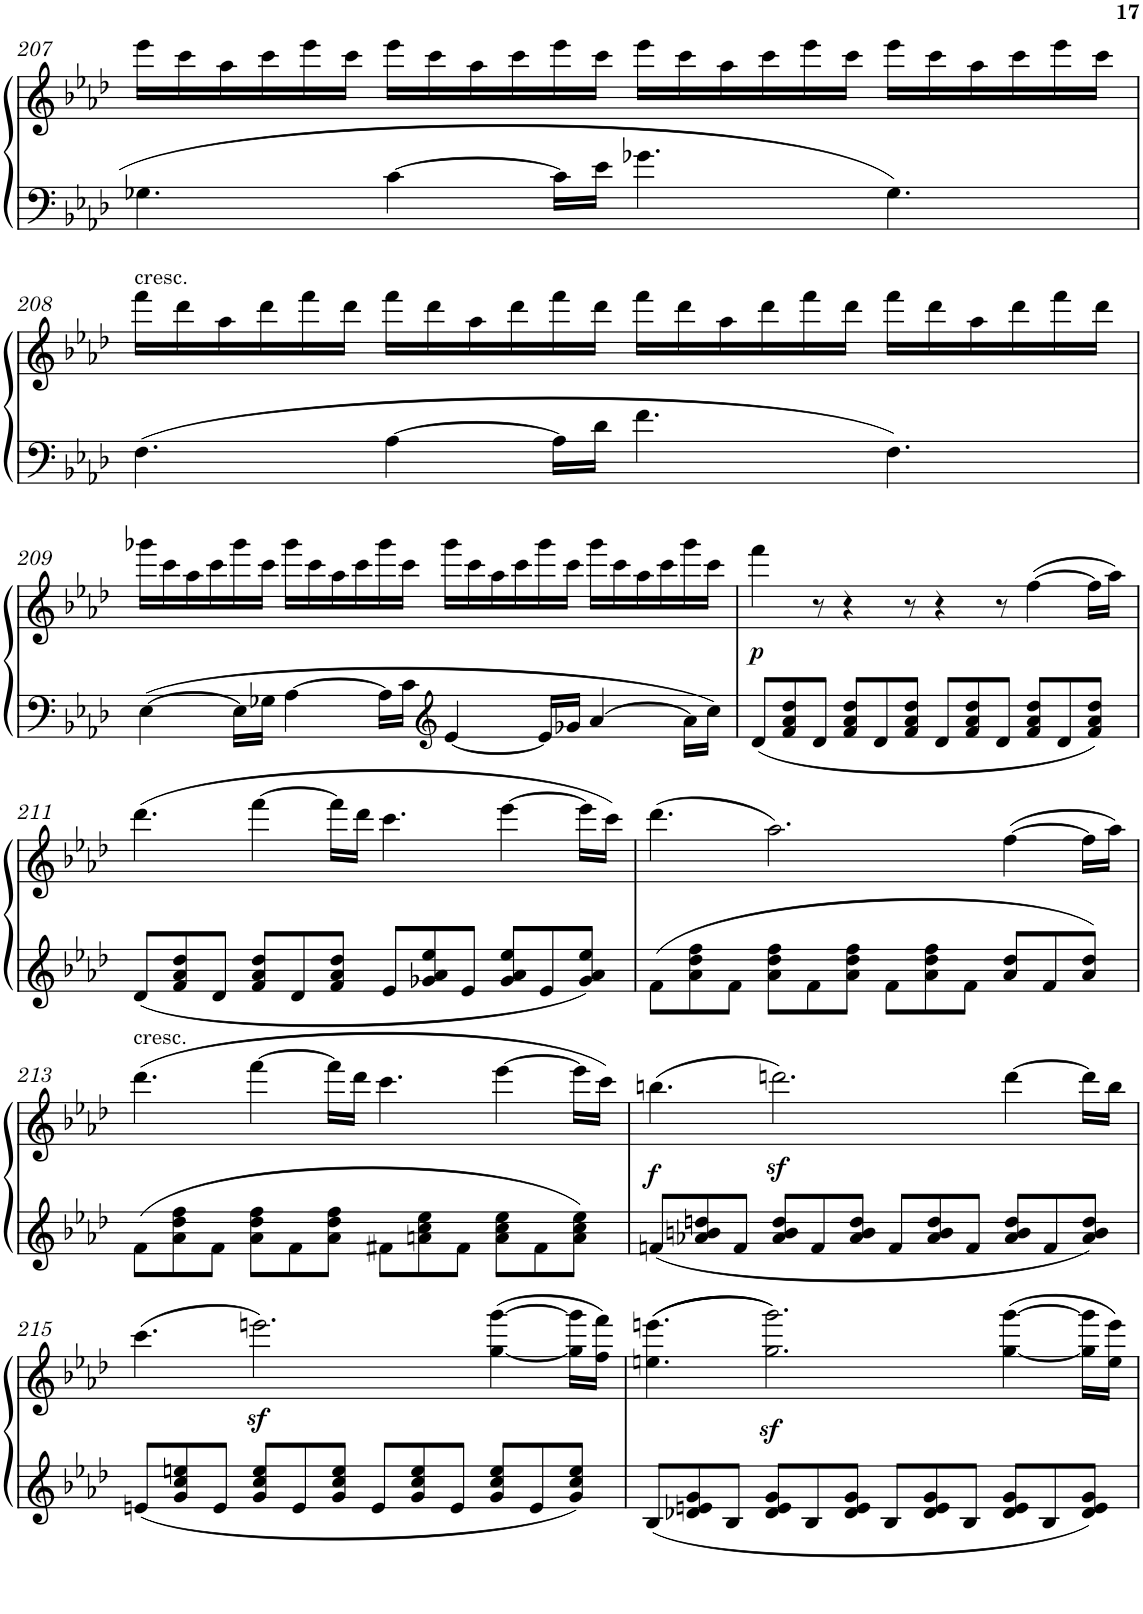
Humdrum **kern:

**kern	**kern	**dynam
*part1	*part1	*part1
*staff2	*staff1	*staff1/2
*I"Piano	*	*
*I'Pno	*	*
!!LO:PB:g=z
*clefF4	*clefG2	*
*k[b-e-a-d-]	*k[b-e-a-d-]	*
*A-:	*A-:	*
*M12/8	*M12/8	*
=207	=207	=207
4.G-X\	16eee-\LL	.
.	16ccc\	.
.	16aa-\	.
.	16ccc\	.
.	16eee-\	.
.	16ccc\JJ	.
[4c\	16eee-\LL	.
.	16ccc\	.
.	16aa-\	.
.	16ccc\	.
16c\LL]	16eee-\	.
16e-\JJ	16ccc\JJ	.
4.g-X\	16eee-\LL	.
.	16ccc\	.
.	16aa-\	.
.	16ccc\	.
.	16eee-\	.
.	16ccc\JJ	.
4.G-\	16eee-\LL	.
.	16ccc\	.
.	16aa-\	.
.	16ccc\	.
.	16eee-\	.
.	16ccc\JJ	.
!!LO:LB:g=z
=208	=208	=208
!	!LO:TX:a:t=cresc.	!
4.F\	16fff\LL	.
.	16ddd-\	.
.	16aa-\	.
.	16ddd-\	.
.	16fff\	.
.	16ddd-\JJ	.
[4A-\	16fff\LL	.
.	16ddd-\	.
.	16aa-\	.
.	16ddd-\	.
16A-\LL]	16fff\	.
16d-\JJ	16ddd-\JJ	.
4.f\	16fff\LL	.
.	16ddd-\	.
.	16aa-\	.
.	16ddd-\	.
.	16fff\	.
.	16ddd-\JJ	.
4.F\	16fff\LL	.
.	16ddd-\	.
.	16aa-\	.
.	16ddd-\	.
.	16fff\	.
.	16ddd-\JJ	.
!!LO:LB:g=z
=209	=209	=209
[4E-\	16ggg-X\LL	.
.	16ccc\	.
.	16aa-\	.
.	16ccc\	.
16E-\LL]	16ggg-\	.
16G-X\JJ	16ccc\JJ	.
[4A-\	16ggg-\LL	.
.	16ccc\	.
.	16aa-\	.
.	16ccc\	.
16A-\LL]	16ggg-\	.
16c\JJ	16ccc\JJ	.
*clefG2	*	*
[4e-/	16ggg-\LL	.
.	16ccc\	.
.	16aa-\	.
.	16ccc\	.
16e-/LL]	16ggg-\	.
16g-X/JJ	16ccc\JJ	.
[4a-/	16ggg-\LL	.
.	16ccc\	.
.	16aa-\	.
.	16ccc\	.
16a-\LL]	16ggg-\	.
16cc\JJ	16ccc\JJ	.
=210	=210	=210
!	!	!LO:DY:b
8d-/L	4fff\	p
8f/ 8a-/ 8dd-/	.	.
8d-/J	8r	.
8f/ 8a-/ 8dd-/L	4r	.
8d-/	.	.
8f/ 8a-/ 8dd-/J	8r	.
8d-/L	4r	.
8f/ 8a-/ 8dd-/	.	.
8d-/J	8r	.
8f/ 8a-/ 8dd-/L	(>[4ff\	.
8d-/	.	.
8f/ 8a-/ 8dd-/J	16ff\LL]	.
.	16aa-\JJ)	.
!!LO:LB:g=z
=211	=211	=211
8d-/L	(>4.ddd-\	.
8f/ 8a-/ 8dd-/	.	.
8d-/J	.	.
8f/ 8a-/ 8dd-/L	[4fff\	.
8d-/	.	.
8f/ 8a-/ 8dd-/J	16fff\LL]	.
.	16ddd-\JJ	.
8e-/L	4.ccc\	.
8g-X/ 8a-/ 8ee-/	.	.
8e-/J	.	.
8g-/ 8a-/ 8ee-/L	[4eee-\	.
8e-/	.	.
8g-/ 8a-/ 8ee-/J	16eee-\LL]	.
.	16ccc\JJ)	.
=212	=212	=212
8f\L	(>4.ddd-\	.
8a-\ 8dd-\ 8ff\	.	.
8f\J	.	.
8a-\ 8dd-\ 8ff\L	2.aa-\)	.
8f\	.	.
8a-\ 8dd-\ 8ff\J	.	.
8f\L	.	.
8a-\ 8dd-\ 8ff\	.	.
8f\J	.	.
8a-/ 8dd-/L	(>[4ff\	.
8f/	.	.
8a-/ 8dd-/J	16ff\LL]	.
.	16aa-\JJ)	.
!!LO:LB:g=z
=213	=213	=213
!	!LO:TX:a:t=cresc.	!
8f\L	(>4.ddd-\	.
8a-\ 8dd-\ 8ff\	.	.
8f\J	.	.
8a-\ 8dd-\ 8ff\L	[4fff\	.
8f\	.	.
8a-\ 8dd-\ 8ff\J	16fff\LL]	.
.	16ddd-\JJ	.
8f#X\L	4.ccc\	.
8an\ 8cc\ 8ee-\	.	.
8f#\J	.	.
8a\ 8cc\ 8ee-\L	[4eee-\	.
8f#\	.	.
8a\ 8cc\ 8ee-\J	16eee-\LL]	.
.	16ccc\JJ)	.
=214	=214	=214
!	!	!LO:DY:b
8fn/L	(>4.bbn\	f
8a-X/ 8bn/ 8ddn/	.	.
8f/J	.	.
8a-/ 8b/ 8dd/L	2.dddnz<\)	.
8f/	.	.
8a-/ 8b/ 8dd/J	.	.
8f/L	.	.
8a-/ 8b/ 8dd/	.	.
8f/J	.	.
8a-/ 8b/ 8dd/L	[4ddd\	.
8f/	.	.
8a-/ 8b/ 8dd/J	16ddd\LL]	.
.	16bb\JJ	.
!!LO:LB:g=z
=215	=215	=215
8en/L	(>4.ccc\	.
8g/ 8cc/ 8een/	.	.
8e/J	.	.
8g/ 8cc/ 8ee/L	2.eeenz<\)	.
8e/	.	.
8g/ 8cc/ 8ee/J	.	.
8e/L	.	.
8g/ 8cc/ 8ee/	.	.
8e/J	.	.
8g/ 8cc/ 8ee/L	(>[4gg\ [4ggg\	.
8e/	.	.
8g/ 8cc/ 8ee/J	16gg\] 16ggg\]LL	.
.	16ff\ 16fff\JJ)	.
=216	=216	=216
8B-/L	(>(>4.een\ 4.eeen\	.
8d-X/ 8en/ 8g/	.	.
8B-/J	.	.
8d-/ 8e/ 8g/L	2.gg\z< 2.ggg\z<))	.
8B-/	.	.
8d-/ 8e/ 8g/J	.	.
8B-/L	.	.
8d-/ 8e/ 8g/	.	.
8B-/J	.	.
8d-/ 8e/ 8g/L	(>[4gg\ [4ggg\	.
8B-/	.	.
8d-/ 8e/ 8g/J	16gg\] 16ggg\]LL	.
.	16ee\ 16eee\JJ)	.
=	=	=
*-	*-	*-
